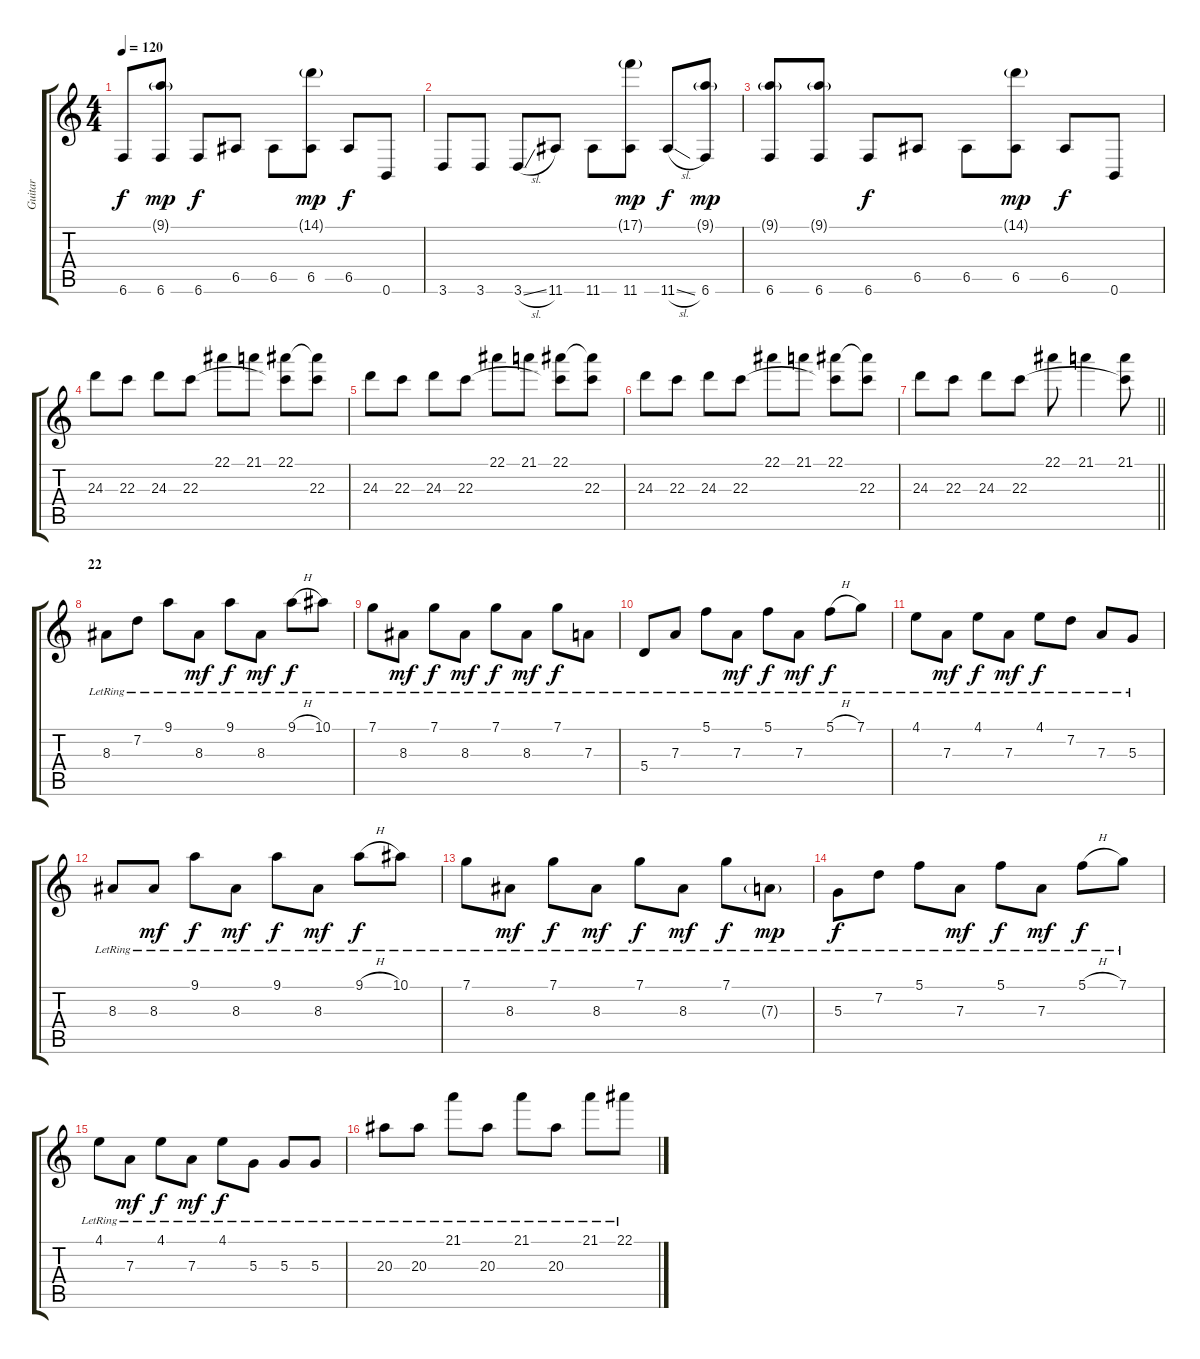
\track ("Guitar" "Guitar") {instrument distortionguitar}
\staff {score tabs}
\tuning (C4 G3 D3 A2 E2 B1) {hide}
\ts (4 4)
\tempo 120
\clef g2
\ks c
6.6.8{dy f} (9.1{g} 6.6).8{dy mp} 6.6.8{dy f} 6.5.8 6.5.8 (14.1{g} 6.5).8{dy mp} 6.5.8{dy f} 0.6.8 |
3.6.8 3.6.8 3.6{sl}.8 11.6.8 11.6.8 (17.1{g} 11.6).8{dy mp} 11.6{sl}.8{dy f} (9.1{g} 6.6).8{dy mp} |
(9.1{g} 6.6).8 (9.1{g} 6.6).8 6.6.8{dy f} 6.5.8 6.5.8 (14.1{g} 6.5).8{dy mp} 6.5.8{dy f} 0.6.8 |
24.3.8 22.3.8 24.3.8 22.3.8 22.1.8 21.1.8 (22.1 22.3{t}).8 (22.1{t} 22.3).8 |
24.3.8 22.3.8 24.3.8 22.3.8 22.1.8 21.1.8 (22.1 22.3{t}).8 (22.1{t} 22.3).8 |
24.3.8 22.3.8 24.3.8 22.3.8 22.1.8 21.1.8 (22.1 22.3{t}).8 (22.1{t} 22.3).8 |
\barLineRight lightlight
24.3.8 22.3.8 24.3.8 22.3.8 22.1.8 21.1.4 (21.1 22.3{t}).8 |
\section ("" "22")
8.3{lr}.8{instrument electricguitarclean} 7.2{lr}.8 9.1{lr}.8 8.3{lr}.8{dy mf} 9.1{lr}.8{dy f} 8.3{lr}.8{dy mf} 9.1{h lr}.8{dy f} 10.1{lr}.8 |
7.1{lr}.8 8.3{lr}.8{dy mf} 7.1{lr}.8{dy f} 8.3{lr}.8{dy mf} 7.1{lr}.8{dy f} 8.3{lr}.8{dy mf} 7.1{lr}.8{dy f} 7.3{lr}.8 |
5.4{lr}.8 7.3{lr}.8 5.1{lr}.8 7.3{lr}.8{dy mf} 5.1{lr}.8{dy f} 7.3{lr}.8{dy mf} 5.1{h lr}.8{dy f} 7.1{lr}.8 |
4.1{lr}.8 7.3{lr}.8{dy mf} 4.1{lr}.8{dy f} 7.3{lr}.8{dy mf} 4.1{lr}.8{dy f} 7.2{lr}.8 7.3{lr}.8 5.3{lr}.8 |
8.3{lr}.8 8.3{lr}.8{dy mf} 9.1{lr}.8{dy f} 8.3{lr}.8{dy mf} 9.1{lr}.8{dy f} 8.3{lr}.8{dy mf} 9.1{h lr}.8{dy f} 10.1{lr}.8 |
7.1{lr}.8 8.3{lr}.8{dy mf} 7.1{lr}.8{dy f} 8.3{lr}.8{dy mf} 7.1{lr}.8{dy f} 8.3{lr}.8{dy mf} 7.1{lr}.8{dy f} 7.3{g lr}.8{dy mp} |
5.3{lr}.8{dy f} 7.2{lr}.8 5.1{lr}.8 7.3{lr}.8{dy mf} 5.1{lr}.8{dy f} 7.3{lr}.8{dy mf} 5.1{h lr}.8{dy f} 7.1{lr}.8 |
4.1{lr}.8 7.3{lr}.8{dy mf} 4.1{lr}.8{dy f} 7.3{lr}.8{dy mf} 4.1{lr}.8{dy f} 5.3{lr}.8 5.3{lr}.8 5.3{lr}.8 |
20.3{lr}.8 20.3{lr}.8 21.1{lr}.8 20.3{lr}.8 21.1{lr}.8 20.3{lr}.8 21.1{lr}.8 22.1{lr}.8
